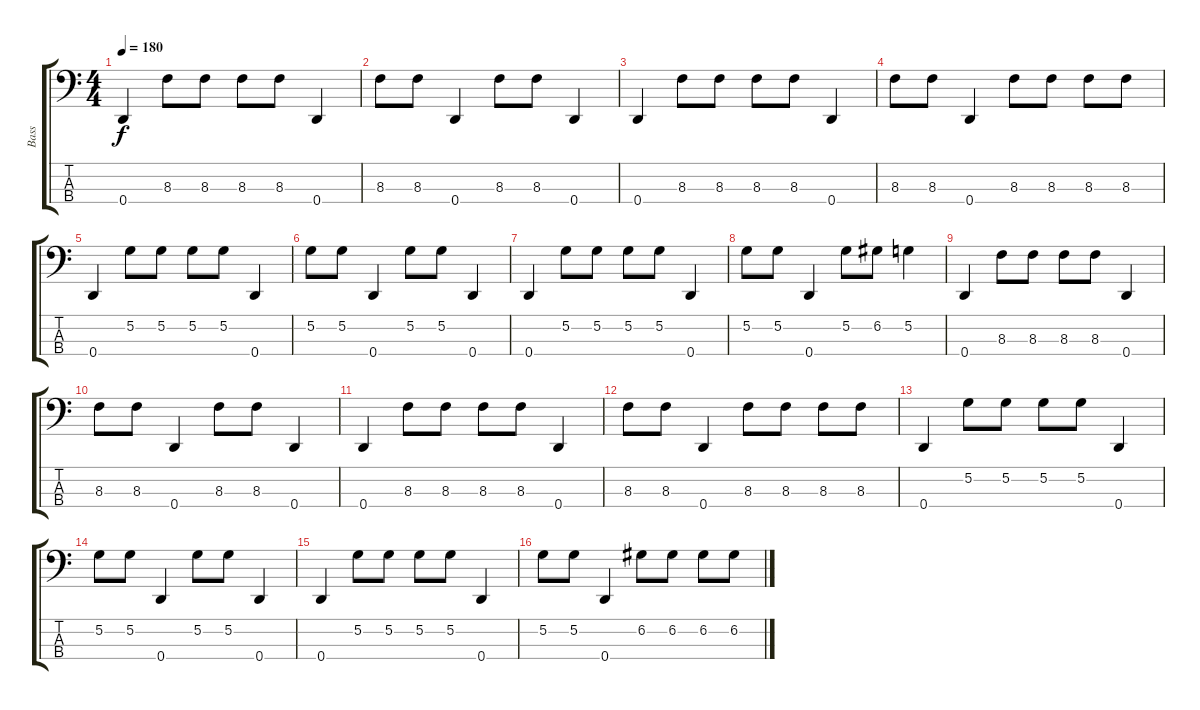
\track ("Bass" "Bass") {instrument electricbassfinger}
\staff {score tabs}
\tuning (G2 D2 A1 D1) {hide}
\ts (4 4)
\tempo 180
\clef f4
\ks c
0.4.4{dy f instrument electricbassfinger} 8.3.8 8.3.8 8.3.8 8.3.8 0.4.4 |
8.3.8 8.3.8 0.4.4 8.3.8 8.3.8 0.4.4 |
0.4.4 8.3.8 8.3.8 8.3.8 8.3.8 0.4.4 |
8.3.8 8.3.8 0.4.4 8.3.8 8.3.8 8.3.8 8.3.8 |
0.4.4 5.2.8 5.2.8 5.2.8 5.2.8 0.4.4 |
5.2.8 5.2.8 0.4.4 5.2.8 5.2.8 0.4.4 |
0.4.4 5.2.8 5.2.8 5.2.8 5.2.8 0.4.4 |
5.2.8 5.2.8 0.4.4 5.2.8 6.2.8 5.2.4 |
0.4.4 8.3.8 8.3.8 8.3.8 8.3.8 0.4.4 |
8.3.8 8.3.8 0.4.4 8.3.8 8.3.8 0.4.4 |
0.4.4 8.3.8 8.3.8 8.3.8 8.3.8 0.4.4 |
8.3.8 8.3.8 0.4.4 8.3.8 8.3.8 8.3.8 8.3.8 |
0.4.4 5.2.8 5.2.8 5.2.8 5.2.8 0.4.4 |
5.2.8 5.2.8 0.4.4 5.2.8 5.2.8 0.4.4 |
0.4.4 5.2.8 5.2.8 5.2.8 5.2.8 0.4.4 |
5.2.8 5.2.8 0.4.4 6.2.8 6.2.8 6.2.8 6.2.8
